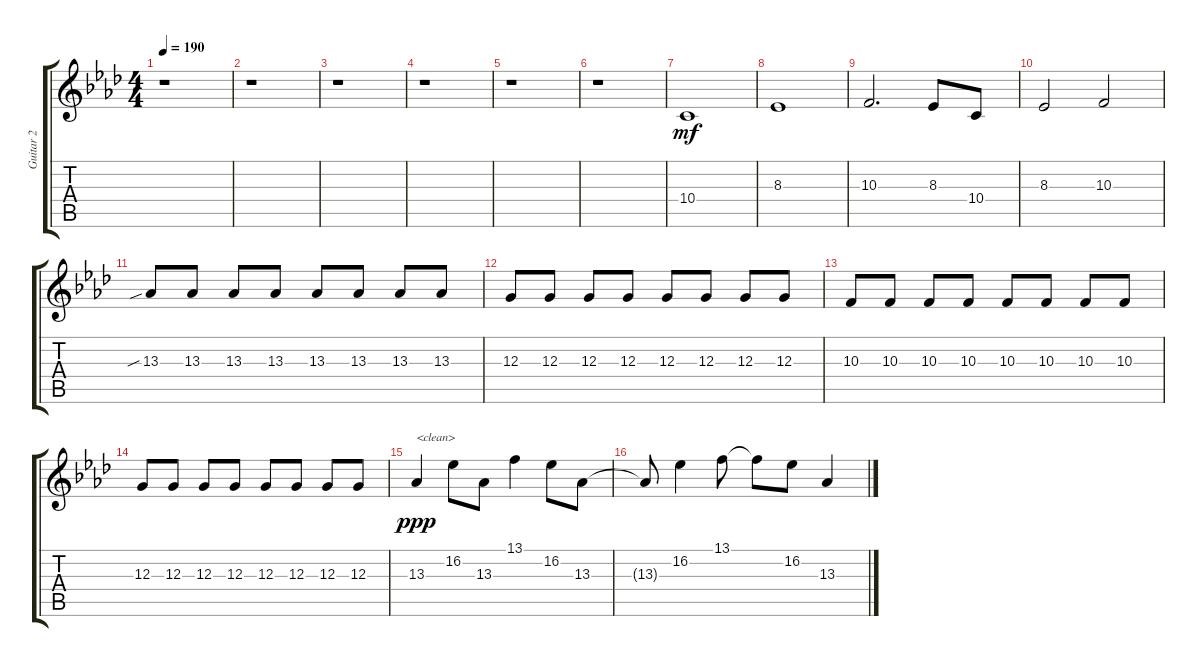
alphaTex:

\track ("Guitar 2" "Guitar 2") {instrument cello}
\staff {score tabs}
\tuning (E4 B3 G3 D3 A2 E2) {hide}
\ts (4 4)
\tempo 190
\clef g2
\ks ab
r.1{dy f} |
r.1 |
r.1 |
r.1 |
r.1 |
r.1 |
10.4.1{dy mf} |
8.3.1 |
10.3.2{d} 8.3.8 10.4.8 |
8.3.2 10.3.2 |
13.3{sib}.8 13.3.8 13.3.8 13.3.8 13.3.8 13.3.8 13.3.8 13.3.8 |
12.3.8 12.3.8 12.3.8 12.3.8 12.3.8 12.3.8 12.3.8 12.3.8 |
10.3.8 10.3.8 10.3.8 10.3.8 10.3.8 10.3.8 10.3.8 10.3.8 |
12.3.8 12.3.8 12.3.8 12.3.8 12.3.8 12.3.8 12.3.8 12.3.8 |
13.3.4{txt "<clean>" dy ppp} 16.2.8 13.3.8 13.1.4 16.2.8 13.3.8 |
13.3{t}.8 16.2.4 13.1.8 13.1{t}.8 16.2.8 13.3.4
